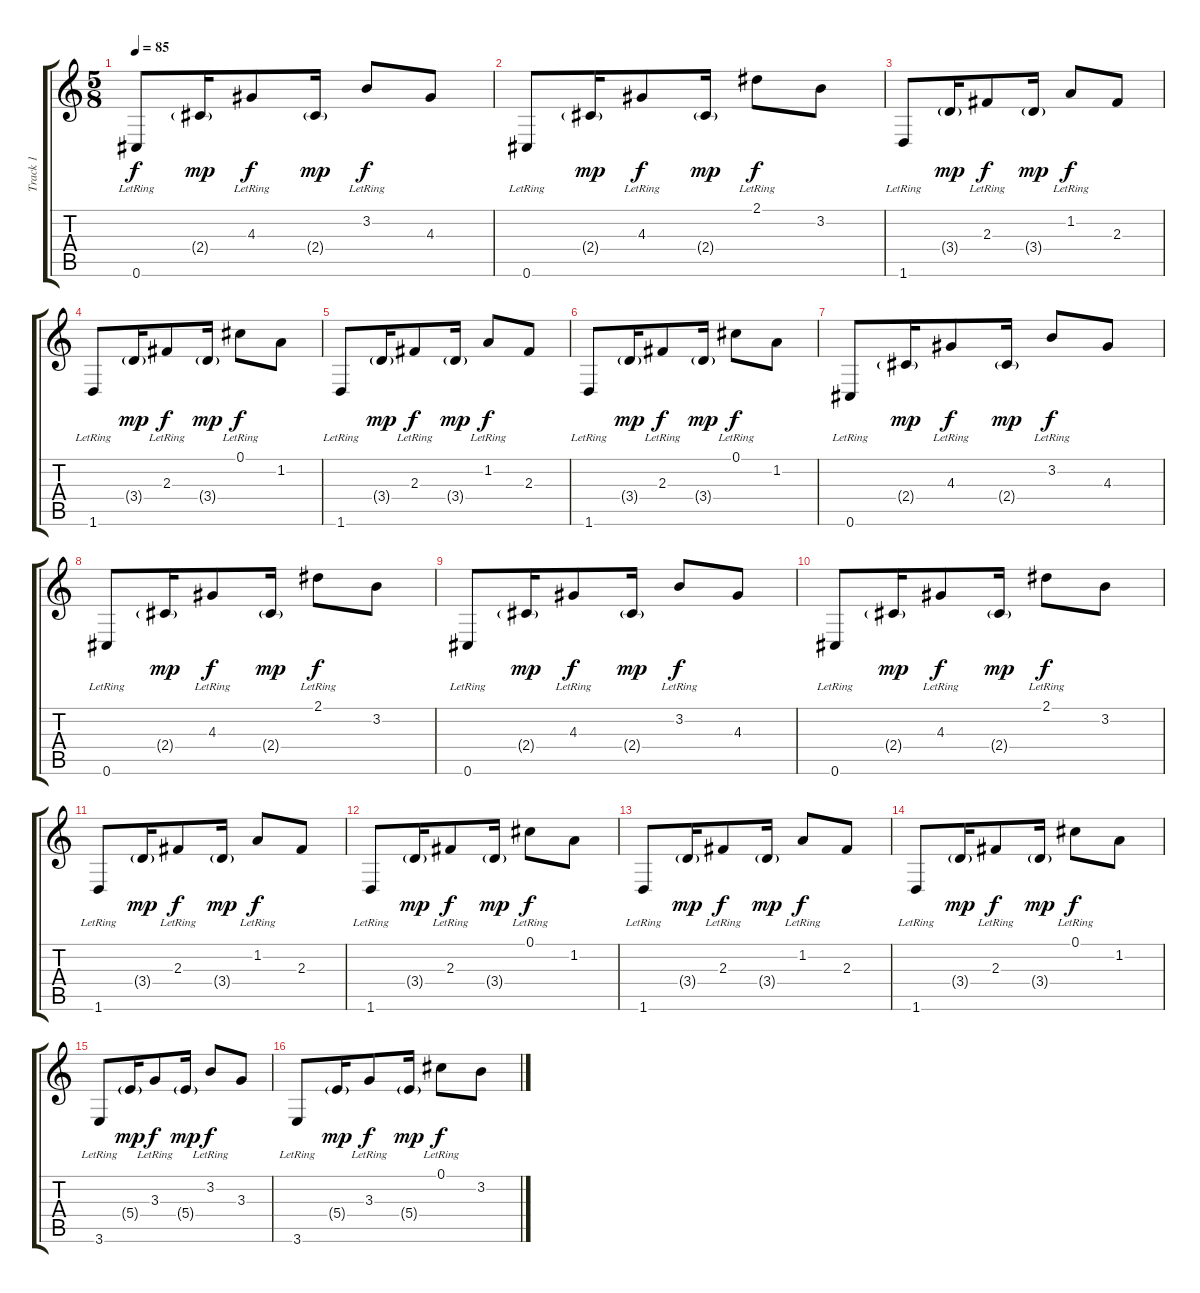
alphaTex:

\track ("Track 1" "Track 1") {instrument electricguitarjazz}
\staff {score tabs}
\tuning (Db4 Ab3 E3 B2 Gb2 Db2) {hide}
\ts (5 8)
\tempo 85
\clef g2
\ks c
0.6{lr}.8{dy f} 2.4{g}.16{dy mp} 4.3{lr}.8{dy f} 2.4{g}.16{dy mp} 3.2{lr}.8{dy f} 4.3.8 |
0.6{lr}.8 2.4{g}.16{dy mp} 4.3{lr}.8{dy f} 2.4{g}.16{dy mp} 2.1{lr}.8{dy f} 3.2.8 |
1.6{lr}.8 3.4{g}.16{dy mp} 2.3{lr}.8{dy f} 3.4{g}.16{dy mp} 1.2{lr}.8{dy f} 2.3.8 |
1.6{lr}.8 3.4{g}.16{dy mp} 2.3{lr}.8{dy f} 3.4{g}.16{dy mp} 0.1{lr}.8{dy f} 1.2.8 |
1.6{lr}.8 3.4{g}.16{dy mp} 2.3{lr}.8{dy f} 3.4{g}.16{dy mp} 1.2{lr}.8{dy f} 2.3.8 |
1.6{lr}.8 3.4{g}.16{dy mp} 2.3{lr}.8{dy f} 3.4{g}.16{dy mp} 0.1{lr}.8{dy f} 1.2.8 |
0.6{lr}.8 2.4{g}.16{dy mp} 4.3{lr}.8{dy f} 2.4{g}.16{dy mp} 3.2{lr}.8{dy f} 4.3.8 |
0.6{lr}.8 2.4{g}.16{dy mp} 4.3{lr}.8{dy f} 2.4{g}.16{dy mp} 2.1{lr}.8{dy f} 3.2.8 |
0.6{lr}.8 2.4{g}.16{dy mp} 4.3{lr}.8{dy f} 2.4{g}.16{dy mp} 3.2{lr}.8{dy f} 4.3.8 |
0.6{lr}.8 2.4{g}.16{dy mp} 4.3{lr}.8{dy f} 2.4{g}.16{dy mp} 2.1{lr}.8{dy f} 3.2.8 |
1.6{lr}.8 3.4{g}.16{dy mp} 2.3{lr}.8{dy f} 3.4{g}.16{dy mp} 1.2{lr}.8{dy f} 2.3.8 |
1.6{lr}.8 3.4{g}.16{dy mp} 2.3{lr}.8{dy f} 3.4{g}.16{dy mp} 0.1{lr}.8{dy f} 1.2.8 |
1.6{lr}.8 3.4{g}.16{dy mp} 2.3{lr}.8{dy f} 3.4{g}.16{dy mp} 1.2{lr}.8{dy f} 2.3.8 |
1.6{lr}.8 3.4{g}.16{dy mp} 2.3{lr}.8{dy f} 3.4{g}.16{dy mp} 0.1{lr}.8{dy f} 1.2.8 |
3.6{lr}.8 5.4{g}.16{dy mp} 3.3{lr}.8{dy f} 5.4{g}.16{dy mp} 3.2{lr}.8{dy f} 3.3.8 |
3.6{lr}.8 5.4{g}.16{dy mp} 3.3{lr}.8{dy f} 5.4{g}.16{dy mp} 0.1{lr}.8{dy f} 3.2.8
